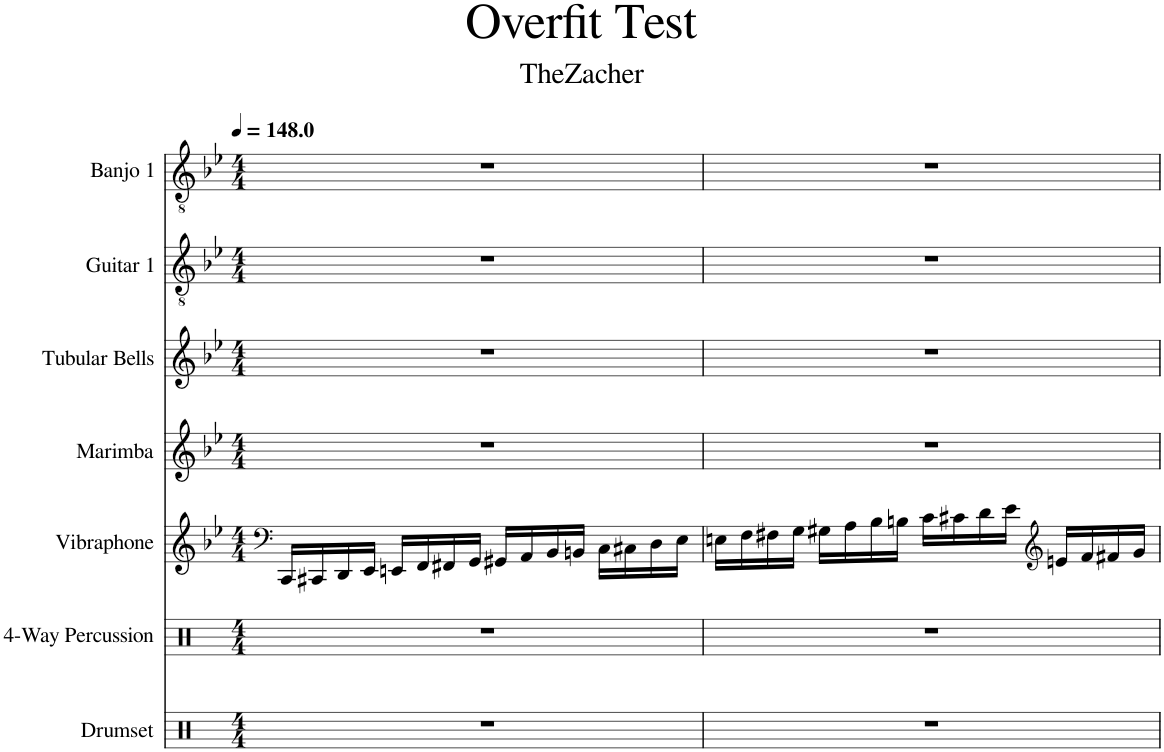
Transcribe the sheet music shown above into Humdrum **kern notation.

**kern	**kern	**kern	**kern	**kern	**kern	**kern
*part7	*part6	*part5	*part4	*part3	*part2	*part1
*staff7	*staff6	*staff5	*staff4	*staff3	*staff2	*staff1
*I"Drumset	*I"4-Way Percussion	*I"Vibraphone	*I"Marimba	*I"Tubular Bells	*I"Guitar 1	*I"Banjo 1
*	*I'4 Pec.	*I'Vib.	*I'Mrm.	*I'Bells	*	*
*clefX	*clefX	*clefF4	*clefG2	*clefG2	*clefGv2	*clefGv2
*k[b-e-]	*k[b-e-]	*k[b-e-]	*k[b-e-]	*k[b-e-]	*k[b-e-]	*k[b-e-]
*M4/4	*M4/4	*M4/4	*M4/4	*M4/4	*M4/4	*M4/4
*MM148	*MM148	*MM148	*MM148	*MM148	*MM148	*MM148
=1	=1	=1	=1	=1	=1	=1
1r	1r	16CC/LL	1r	1r	1r	1r
.	.	16CC#X/	.	.	.	.
.	.	16DD/	.	.	.	.
.	.	16EE-/JJ	.	.	.	.
.	.	16EEn/LL	.	.	.	.
.	.	16FF/	.	.	.	.
.	.	16FF#X/	.	.	.	.
.	.	16GG/JJ	.	.	.	.
.	.	16GG#X/LL	.	.	.	.
.	.	16AA/	.	.	.	.
.	.	16BB-/	.	.	.	.
.	.	16BBn/JJ	.	.	.	.
.	.	16C\LL	.	.	.	.
.	.	16C#X\	.	.	.	.
.	.	16D\	.	.	.	.
.	.	16E-\JJ	.	.	.	.
=2	=2	=2	=2	=2	=2	=2
1r	1r	16En\LL	1r	1r	1r	1r
.	.	16F\	.	.	.	.
.	.	16F#X\	.	.	.	.
.	.	16G\JJ	.	.	.	.
.	.	16G#X\LL	.	.	.	.
.	.	16A\	.	.	.	.
.	.	16B-\	.	.	.	.
.	.	16Bn\JJ	.	.	.	.
.	.	16c\LL	.	.	.	.
.	.	16c#X\	.	.	.	.
.	.	16d\	.	.	.	.
.	.	16e-\JJ	.	.	.	.
*	*	*clefG2	*	*	*	*
.	.	16en/LL	.	.	.	.
.	.	16f/	.	.	.	.
.	.	16f#X/	.	.	.	.
.	.	16g/JJ	.	.	.	.
=	=	=	=	=	=	=
*-	*-	*-	*-	*-	*-	*-
